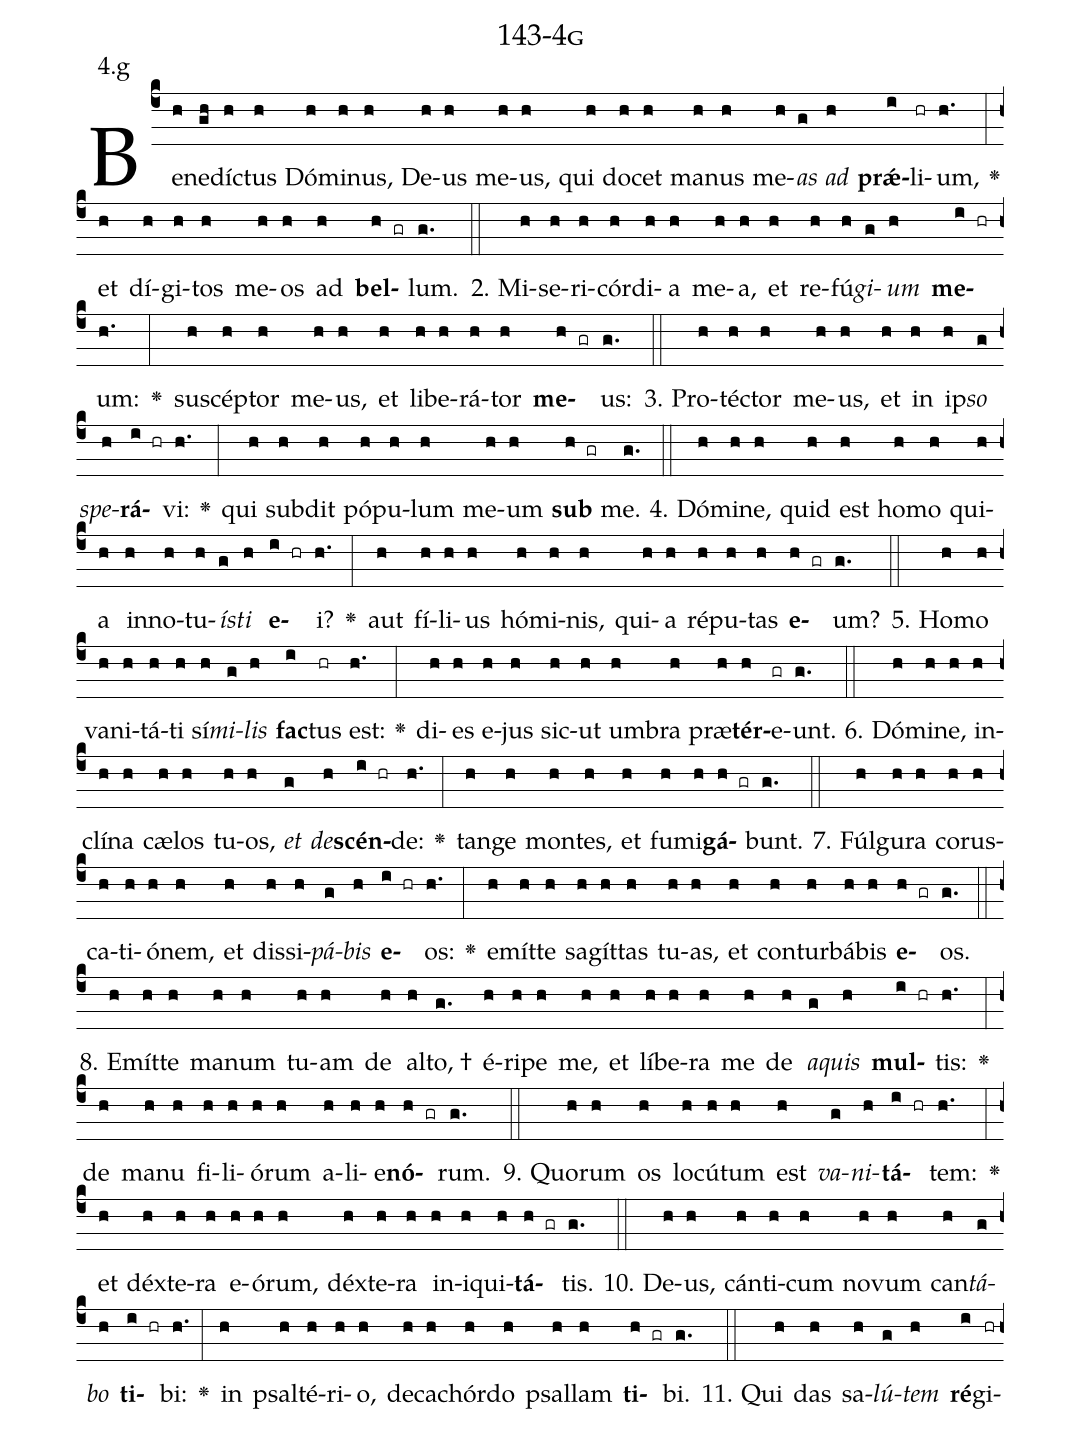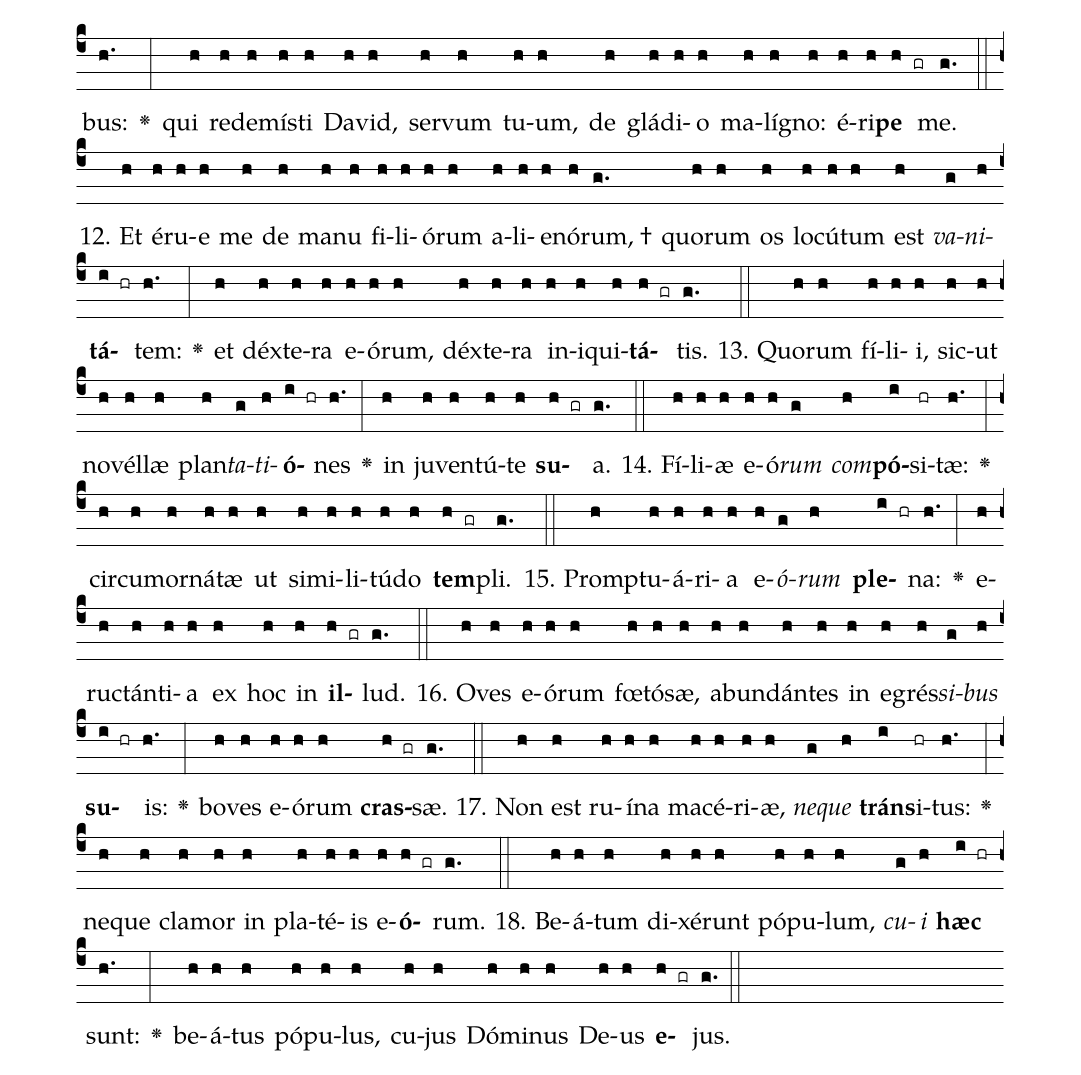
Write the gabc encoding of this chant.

name: 143-4g;
annotation: 4.g;
%%
(c4)Be(h)ne(gh)díc(h)tus(h) Dó(h)mi(h)nus,(h) De(h)us(h) me(h)us,(h) qui(h) do(h)cet(h) ma(h)nus(h) me(h)<i>as</i>(g) <i>ad</i>(h) <b>prǽ</b>(i)li(hr)um,(h.) <v>\greheightstar</v>(:) et(h) dí(h)gi(h)tos(h) me(h)os(h) ad(h) <b>bel</b>(h gr)lum.(g.) (::)
2. Mi(h)se(h)ri(h)cór(h)di(h)a(h) me(h)a,(h) et(h) re(h)fú(h)<i>gi</i>(g)<i>um</i>(h) <b>me</b>(i hr)um:(h.) <v>\greheightstar</v>(:) su(h)scép(h)tor(h) me(h)us,(h) et(h) li(h)be(h)rá(h)tor(h) <b>me</b>(h gr)us:(g.) (::)
3. Pro(h)téc(h)tor(h) me(h)us,(h) et(h) in(h) ip(h)<i>so</i>(g) <i>spe</i>(h)<b>rá</b>(i hr)vi:(h.) <v>\greheightstar</v>(:) qui(h) sub(h)dit(h) pó(h)pu(h)lum(h) me(h)um(h) <b>sub</b>(h gr) me.(g.) (::)
4. Dó(h)mi(h)ne,(h) quid(h) est(h) ho(h)mo(h) qui(h)a(h) in(h)no(h)tu(h)<i>ís</i>(g)<i>ti</i>(h) <b>e</b>(i hr)i?(h.) <v>\greheightstar</v>(:) aut(h) fí(h)li(h)us(h) hó(h)mi(h)nis,(h) qui(h)a(h) ré(h)pu(h)tas(h) <b>e</b>(h gr)um?(g.) (::)
5. Ho(h)mo(h) va(h)ni(h)tá(h)ti(h) sí(h)<i>mi</i>(g)<i>lis</i>(h) <b>fac</b>(i)tus(hr) est:(h.) <v>\greheightstar</v>(:) di(h)es(h) e(h)jus(h) sic(h)ut(h) um(h)bra(h) præ(h)<b>tér</b>(h)e(gr)unt.(g.) (::)
6. Dó(h)mi(h)ne,(h) in(h)clí(h)na(h) cæ(h)los(h) tu(h)os,(h) <i>et</i>(g) <i>de</i>(h)<b>scén</b>(i hr)de:(h.) <v>\greheightstar</v>(:) tan(h)ge(h) mon(h)tes,(h) et(h) fu(h)mi(h)<b>gá</b>(h gr)bunt.(g.) (::)
7. Fúl(h)gu(h)ra(h) co(h)rus(h)ca(h)ti(h)ó(h)nem,(h) et(h) dis(h)si(h)<i>pá</i>(g)<i>bis</i>(h) <b>e</b>(i hr)os:(h.) <v>\greheightstar</v>(:) e(h)mít(h)te(h) sa(h)gít(h)tas(h) tu(h)as,(h) et(h) con(h)tur(h)bá(h)bis(h) <b>e</b>(h gr)os.(g.) (::)
8. E(h)mít(h)te(h) ma(h)num(h) tu(h)am(h) de(h) al(h)to, †(g.) é(h)ri(h)pe(h) me,(h) et(h) lí(h)be(h)ra(h) me(h) de(h) <i>a</i>(g)<i>quis</i>(h) <b>mul</b>(i hr)tis:(h.) <v>\greheightstar</v>(:) de(h) ma(h)nu(h) fi(h)li(h)ó(h)rum(h) a(h)li(h)e(h)<b>nó</b>(h gr)rum.(g.) (::)
9. Quo(h)rum(h) os(h) lo(h)cú(h)tum(h) est(h) <i>va</i>(g)<i>ni</i>(h)<b>tá</b>(i hr)tem:(h.) <v>\greheightstar</v>(:) et(h) déx(h)te(h)ra(h) e(h)ó(h)rum,(h) déx(h)te(h)ra(h) in(h)i(h)qui(h)<b>tá</b>(h gr)tis.(g.) (::)
10. De(h)us,(h) cán(h)ti(h)cum(h) no(h)vum(h) can(h)<i>tá</i>(g)<i>bo</i>(h) <b>ti</b>(i hr)bi:(h.) <v>\greheightstar</v>(:) in(h) psal(h)té(h)ri(h)o,(h) de(h)ca(h)chór(h)do(h) psal(h)lam(h) <b>ti</b>(h gr)bi.(g.) (::)
11. Qui(h) das(h) sa(h)<i>lú</i>(g)<i>tem</i>(h) <b>ré</b>(i)gi(hr)bus:(h.) <v>\greheightstar</v>(:) qui(h) red(h)e(h)mís(h)ti(h) Da(h)vid,(h) ser(h)vum(h) tu(h)um,(h) de(h) glá(h)di(h)o(h) ma(h)lí(h)gno:(h) é(h)ri(h)<b>pe</b>(h gr) me.(g.) (::)
12. Et(h) é(h)ru(h)e(h) me(h) de(h) ma(h)nu(h) fi(h)li(h)ó(h)rum(h) a(h)li(h)e(h)nó(h)rum, †(g.) quo(h)rum(h) os(h) lo(h)cú(h)tum(h) est(h) <i>va</i>(g)<i>ni</i>(h)<b>tá</b>(i hr)tem:(h.) <v>\greheightstar</v>(:) et(h) déx(h)te(h)ra(h) e(h)ó(h)rum,(h) déx(h)te(h)ra(h) in(h)i(h)qui(h)<b>tá</b>(h gr)tis.(g.) (::)
13. Quo(h)rum(h) fí(h)li(h)i,(h) sic(h)ut(h) no(h)vél(h)læ(h) plan(h)<i>ta</i>(g)<i>ti</i>(h)<b>ó</b>(i hr)nes(h.) <v>\greheightstar</v>(:) in(h) ju(h)ven(h)tú(h)te(h) <b>su</b>(h gr)a.(g.) (::)
14. Fí(h)li(h)æ(h) e(h)ó(h)<i>rum</i>(g) <i>com</i>(h)<b>pó</b>(i)si(hr)tæ:(h.) <v>\greheightstar</v>(:) cir(h)cum(h)or(h)ná(h)tæ(h) ut(h) si(h)mi(h)li(h)tú(h)do(h) <b>tem</b>(h gr)pli.(g.) (::)
15. Promp(h)tu(h)á(h)ri(h)a(h) e(h)<i>ó</i>(g)<i>rum</i>(h) <b>ple</b>(i hr)na:(h.) <v>\greheightstar</v>(:) e(h)ruc(h)tán(h)ti(h)a(h) ex(h) hoc(h) in(h) <b>il</b>(h gr)lud.(g.) (::)
16. O(h)ves(h) e(h)ó(h)rum(h) fœ(h)tó(h)sæ,(h) ab(h)un(h)dán(h)tes(h) in(h) e(h)grés(h)<i>si</i>(g)<i>bus</i>(h) <b>su</b>(i hr)is:(h.) <v>\greheightstar</v>(:) bo(h)ves(h) e(h)ó(h)rum(h) <b>cras</b>(h gr)sæ.(g.) (::)
17. Non(h) est(h) ru(h)í(h)na(h) ma(h)cé(h)ri(h)æ,(h) <i>ne</i>(g)<i>que</i>(h) <b>tráns</b>(i)i(hr)tus:(h.) <v>\greheightstar</v>(:) ne(h)que(h) cla(h)mor(h) in(h) pla(h)té(h)is(h) e(h)<b>ó</b>(h gr)rum.(g.) (::)
18. Be(h)á(h)tum(h) di(h)xé(h)runt(h) pó(h)pu(h)lum,(h) <i>cu</i>(g)<i>i</i>(h) <b>hæc</b>(i hr) sunt:(h.) <v>\greheightstar</v>(:) be(h)á(h)tus(h) pó(h)pu(h)lus,(h) cu(h)jus(h) Dó(h)mi(h)nus(h) De(h)us(h) <b>e</b>(h gr)jus.(g.) (::)
